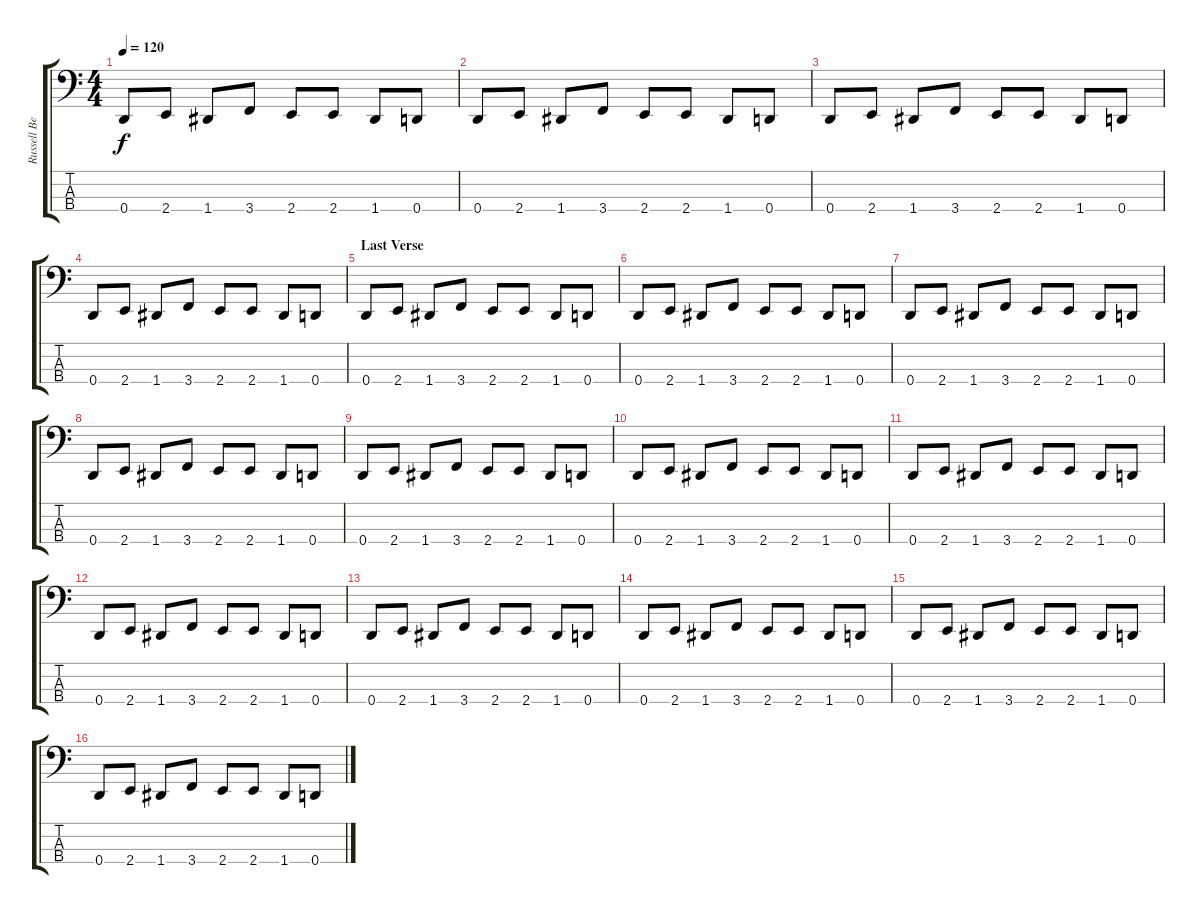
\track ("Russell Bergquist" "Russell Be") {instrument electricbasspick}
\staff {score tabs}
\tuning (G2 D2 A1 D1) {hide}
\ts (4 4)
\tempo 120
\clef f4
\ks c
0.4.8{dy f} 2.4.8 1.4.8 3.4.8 2.4.8 2.4.8 1.4.8 0.4.8 |
0.4.8 2.4.8 1.4.8 3.4.8 2.4.8 2.4.8 1.4.8 0.4.8 |
0.4.8 2.4.8 1.4.8 3.4.8 2.4.8 2.4.8 1.4.8 0.4.8 |
0.4.8 2.4.8 1.4.8 3.4.8 2.4.8 2.4.8 1.4.8 0.4.8 |
\section ("" "Last Verse")
0.4.8 2.4.8 1.4.8 3.4.8 2.4.8 2.4.8 1.4.8 0.4.8 |
0.4.8 2.4.8 1.4.8 3.4.8 2.4.8 2.4.8 1.4.8 0.4.8 |
0.4.8 2.4.8 1.4.8 3.4.8 2.4.8 2.4.8 1.4.8 0.4.8 |
0.4.8 2.4.8 1.4.8 3.4.8 2.4.8 2.4.8 1.4.8 0.4.8 |
0.4.8 2.4.8 1.4.8 3.4.8 2.4.8 2.4.8 1.4.8 0.4.8 |
0.4.8 2.4.8 1.4.8 3.4.8 2.4.8 2.4.8 1.4.8 0.4.8 |
0.4.8 2.4.8 1.4.8 3.4.8 2.4.8 2.4.8 1.4.8 0.4.8 |
0.4.8 2.4.8 1.4.8 3.4.8 2.4.8 2.4.8 1.4.8 0.4.8 |
0.4.8 2.4.8 1.4.8 3.4.8 2.4.8 2.4.8 1.4.8 0.4.8 |
0.4.8 2.4.8 1.4.8 3.4.8 2.4.8 2.4.8 1.4.8 0.4.8 |
0.4.8 2.4.8 1.4.8 3.4.8 2.4.8 2.4.8 1.4.8 0.4.8 |
0.4.8 2.4.8 1.4.8 3.4.8 2.4.8 2.4.8 1.4.8 0.4.8
